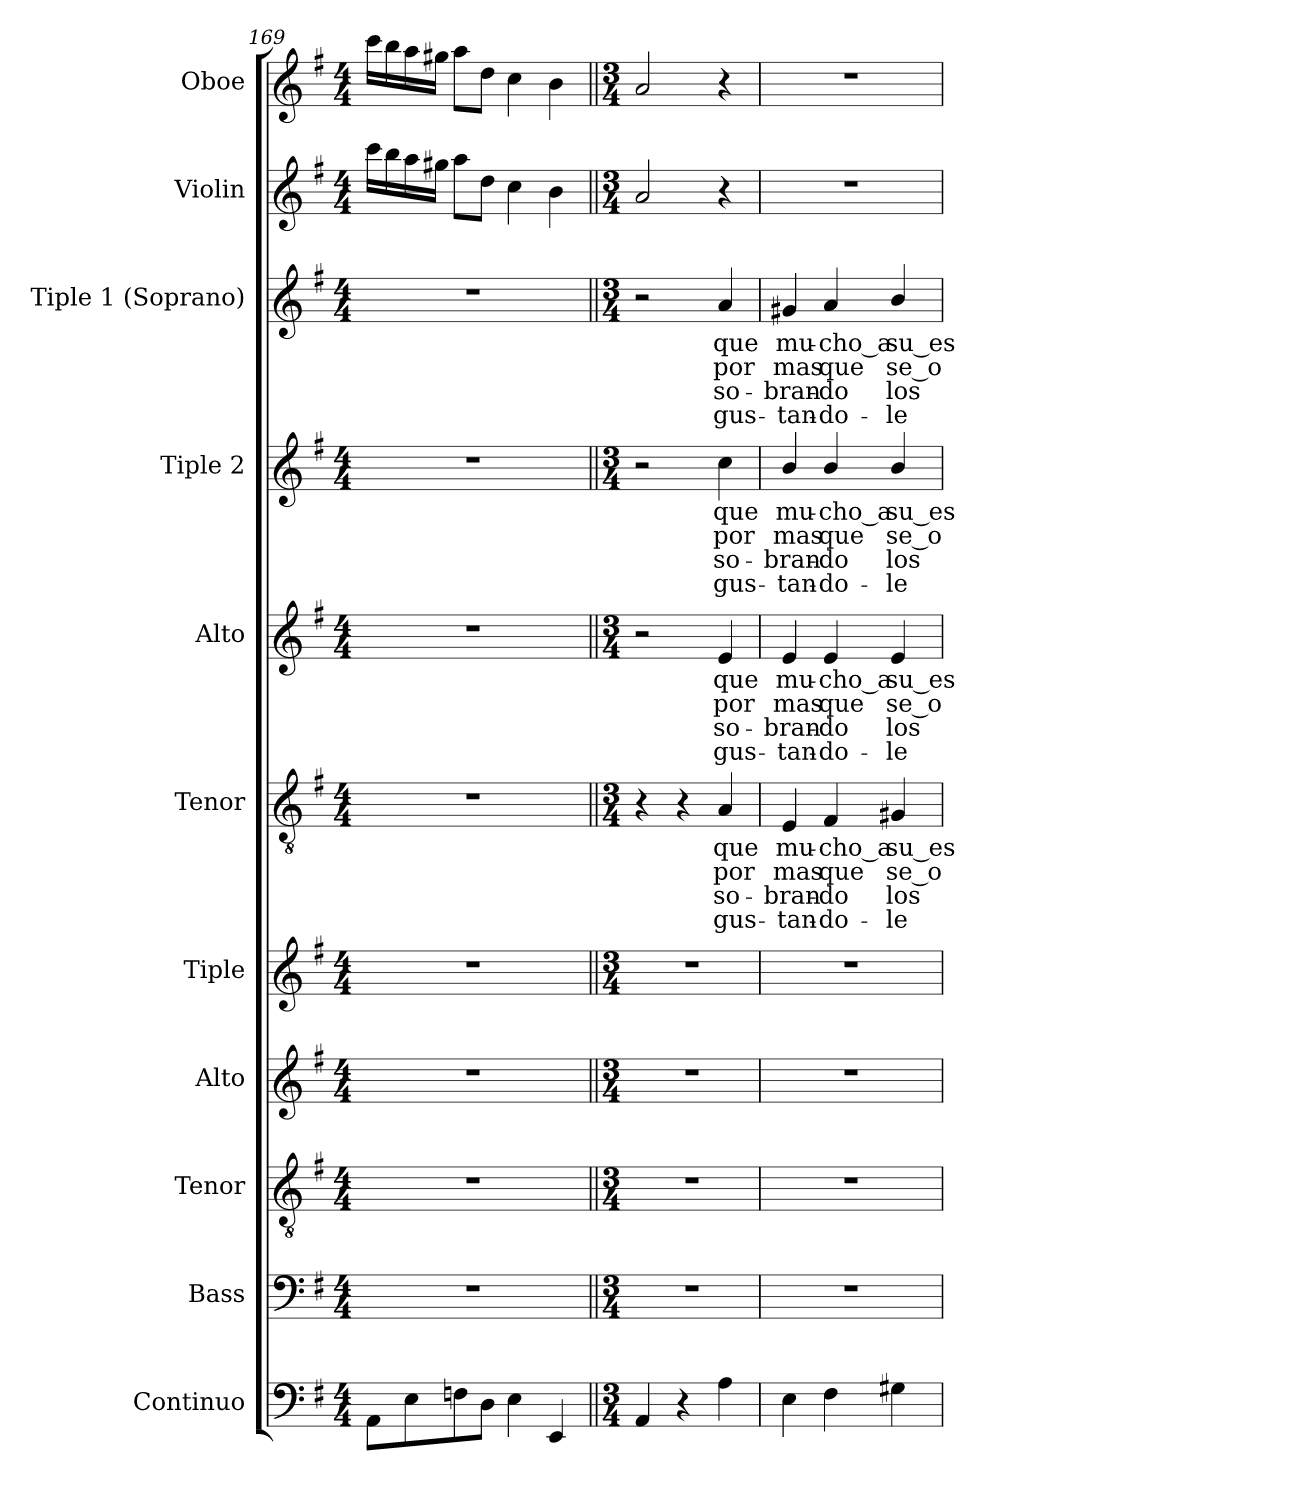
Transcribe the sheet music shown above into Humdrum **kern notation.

**kern	**kern	**kern	**kern	**kern	**kern	**text	**text	**text	**text	**kern	**text	**text	**text	**text	**kern	**text	**text	**text	**text	**kern	**text	**text	**text	**text	**kern	**kern
*part11	*part10	*part9	*part8	*part7	*part6	*part6	*part6	*part6	*part6	*part5	*part5	*part5	*part5	*part5	*part4	*part4	*part4	*part4	*part4	*part3	*part3	*part3	*part3	*part3	*part2	*part1
*staff11	*staff10	*staff9	*staff8	*staff7	*staff6	*staff6	*staff6	*staff6	*staff6	*staff5	*staff5	*staff5	*staff5	*staff5	*staff4	*staff4	*staff4	*staff4	*staff4	*staff3	*staff3	*staff3	*staff3	*staff3	*staff2	*staff1
*I"Continuo	*I"Bass	*I"Tenor	*I"Alto	*I"Tiple	*I"Tenor	*	*	*	*	*I"Alto	*	*	*	*	*I"Tiple 2	*	*	*	*	*I"Tiple 1 (Soprano)	*	*	*	*	*I"Violin	*I"Oboe
*I'Cont.	*I'B.	*I'T.	*I'A.	*	*I'T.	*	*	*	*	*I'A.	*	*	*	*	*	*	*	*	*	*I'S1.	*	*	*	*	*I'Vln.	*I'Ob.
*clefF4	*clefF4	*clefGv2	*clefG2	*clefG2	*clefGv2	*	*	*	*	*clefG2	*	*	*	*	*clefG2	*	*	*	*	*clefG2	*	*	*	*	*clefG2	*clefG2
*	*	*ITrd7c12	*	*	*ITrd7c12	*	*	*	*	*	*	*	*	*	*	*	*	*	*	*	*	*	*	*	*	*
*k[f#]	*k[f#]	*k[f#]	*k[f#]	*k[f#]	*k[f#]	*	*	*	*	*k[f#]	*	*	*	*	*k[f#]	*	*	*	*	*k[f#]	*	*	*	*	*k[f#]	*k[f#]
*G:	*G:	*G:	*G:	*G:	*G:	*	*	*	*	*G:	*	*	*	*	*G:	*	*	*	*	*G:	*	*	*	*	*G:	*G:
*M4/4	*M4/4	*M4/4	*M4/4	*M4/4	*M4/4	*	*	*	*	*M4/4	*	*	*	*	*M4/4	*	*	*	*	*M4/4	*	*	*	*	*M4/4	*M4/4
=169	=169	=169	=169	=169	=169	=169	=169	=169	=169	=169	=169	=169	=169	=169	=169	=169	=169	=169	=169	=169	=169	=169	=169	=169	=169	=169
8AAi\L	1r	1r	1r	1r	1r	.	.	.	.	1r	.	.	.	.	1r	.	.	.	.	1r	.	.	.	.	16ccci\LL	16ccci\LL
.	.	.	.	.	.	.	.	.	.	.	.	.	.	.	.	.	.	.	.	.	.	.	.	.	16bbi\	16bbi\
8Ei\	.	.	.	.	.	.	.	.	.	.	.	.	.	.	.	.	.	.	.	.	.	.	.	.	16aai\	16aai\
.	.	.	.	.	.	.	.	.	.	.	.	.	.	.	.	.	.	.	.	.	.	.	.	.	16gg#Xi\JJ	16gg#Xi\JJ
8Fni\	.	.	.	.	.	.	.	.	.	.	.	.	.	.	.	.	.	.	.	.	.	.	.	.	8aai\L	8aai\L
8Di\J	.	.	.	.	.	.	.	.	.	.	.	.	.	.	.	.	.	.	.	.	.	.	.	.	8ddi\J	8ddi\J
4Ei\	.	.	.	.	.	.	.	.	.	.	.	.	.	.	.	.	.	.	.	.	.	.	.	.	4cci\	4cci\
4EEi/	.	.	.	.	.	.	.	.	.	.	.	.	.	.	.	.	.	.	.	.	.	.	.	.	4bi\	4bi\
!!LO:PB:g=z
=170||	=170||	=170||	=170||	=170||	=170||	=170||	=170||	=170||	=170||	=170||	=170||	=170||	=170||	=170||	=170||	=170||	=170||	=170||	=170||	=170||	=170||	=170||	=170||	=170||	=170||	=170||
*M3/4	*M3/4	*M3/4	*M3/4	*M3/4	*M3/4	*	*	*	*	*M3/4	*	*	*	*	*M3/4	*	*	*	*	*M3/4	*	*	*	*	*M3/4	*M3/4
!	!LO:N:vis=1	!LO:N:vis=1	!LO:N:vis=1	!LO:N:vis=1	!	!	!	!	!	!	!	!	!	!	!	!	!	!	!	!	!	!	!	!	!	!
4AAi/	2.r	2.r	2.r	2.r	4r	.	.	.	.	2r	.	.	.	.	2r	.	.	.	.	2r	.	.	.	.	2ai/	2ai/
4r	.	.	.	.	4r	.	.	.	.	.	.	.	.	.	.	.	.	.	.	.	.	.	.	.	.	.
!	!	!	!	!	!	!LO:LY:b:color=#000000	!LO:LY:b:color=#000000	!LO:LY:b:color=#000000	!LO:LY:b:color=#000000	!	!	!	!	!	!	!	!	!	!	!	!	!	!	!	!	!
!	!	!	!	!	!	!	!	!	!	!	!LO:LY:b:color=#000000	!LO:LY:b:color=#000000	!LO:LY:b:color=#000000	!LO:LY:b:color=#000000	!	!	!	!	!	!	!	!	!	!	!	!
!	!	!	!	!	!	!	!	!	!	!	!	!	!	!	!	!LO:LY:b:color=#000000	!LO:LY:b:color=#000000	!LO:LY:b:color=#000000	!LO:LY:b:color=#000000	!	!	!	!	!	!	!
!	!	!	!	!	!	!	!	!	!	!	!	!	!	!	!	!	!	!	!	!	!LO:LY:b:color=#000000	!LO:LY:b:color=#000000	!LO:LY:b:color=#000000	!LO:LY:b:color=#000000	!	!
4Ai\	.	.	.	.	4AAi/	que	por	so-	gus-	4ei/	que	por	so-	gus-	4cci\	que	por	so-	gus-	4ai/	que	por	so-	gus-	4r	4r
=171	=171	=171	=171	=171	=171	=171	=171	=171	=171	=171	=171	=171	=171	=171	=171	=171	=171	=171	=171	=171	=171	=171	=171	=171	=171	=171
!	!LO:N:vis=1	!LO:N:vis=1	!LO:N:vis=1	!LO:N:vis=1	!	!	!	!	!	!	!	!	!	!	!	!	!	!	!	!	!	!	!	!	!	!
!	!	!	!	!	!	!LO:LY:b:color=#000000	!LO:LY:b:color=#000000	!LO:LY:b:color=#000000	!LO:LY:b:color=#000000	!	!	!	!	!	!	!	!	!	!	!	!	!	!	!	!	!
!	!	!	!	!	!	!	!	!	!	!	!LO:LY:b:color=#000000	!LO:LY:b:color=#000000	!LO:LY:b:color=#000000	!LO:LY:b:color=#000000	!	!	!	!	!	!	!	!	!	!	!	!
!	!	!	!	!	!	!	!	!	!	!	!	!	!	!	!	!LO:LY:b:color=#000000	!LO:LY:b:color=#000000	!LO:LY:b:color=#000000	!LO:LY:b:color=#000000	!	!	!	!	!	!	!
!	!	!	!	!	!	!	!	!	!	!	!	!	!	!	!	!	!	!	!	!	!LO:LY:b:color=#000000	!LO:LY:b:color=#000000	!LO:LY:b:color=#000000	!LO:LY:b:color=#000000	!LO:N:vis=1	!LO:N:vis=1
4Ei\	2.r	2.r	2.r	2.r	4EEi/	mu-	mas	-bran-	-tan-	4ei/	mu-	mas	-bran-	-tan-	4bi/	mu-	mas	-bran-	-tan-	4g#Xi/	mu-	mas	-bran-	-tan-	2.r	2.r
!	!	!	!	!	!	!LO:LY:b:color=#000000	!LO:LY:b:color=#000000	!LO:LY:b:color=#000000	!LO:LY:b:color=#000000	!	!	!	!	!	!	!	!	!	!	!	!	!	!	!	!	!
!	!	!	!	!	!	!	!	!	!	!	!LO:LY:b:color=#000000	!LO:LY:b:color=#000000	!LO:LY:b:color=#000000	!LO:LY:b:color=#000000	!	!	!	!	!	!	!	!	!	!	!	!
!	!	!	!	!	!	!	!	!	!	!	!	!	!	!	!	!LO:LY:b:color=#000000	!LO:LY:b:color=#000000	!LO:LY:b:color=#000000	!LO:LY:b:color=#000000	!	!	!	!	!	!	!
!	!	!	!	!	!	!	!	!	!	!	!	!	!	!	!	!	!	!	!	!	!LO:LY:b:color=#000000	!LO:LY:b:color=#000000	!LO:LY:b:color=#000000	!LO:LY:b:color=#000000	!	!
4F#i\	.	.	.	.	4FF#i/	-cho_a	que	-do	-do-	4ei/	-cho_a	que	-do	-do-	4bi/	-cho_a	que	-do	-do-	4ai/	-cho_a	que	-do	-do-	.	.
!	!	!	!	!	!	!LO:LY:b:color=#000000	!LO:LY:b:color=#000000	!LO:LY:b:color=#000000	!LO:LY:b:color=#000000	!	!	!	!	!	!	!	!	!	!	!	!	!	!	!	!	!
!	!	!	!	!	!	!	!	!	!	!	!LO:LY:b:color=#000000	!LO:LY:b:color=#000000	!LO:LY:b:color=#000000	!LO:LY:b:color=#000000	!	!	!	!	!	!	!	!	!	!	!	!
!	!	!	!	!	!	!	!	!	!	!	!	!	!	!	!	!LO:LY:b:color=#000000	!LO:LY:b:color=#000000	!LO:LY:b:color=#000000	!LO:LY:b:color=#000000	!	!	!	!	!	!	!
!	!	!	!	!	!	!	!	!	!	!	!	!	!	!	!	!	!	!	!	!	!LO:LY:b:color=#000000	!LO:LY:b:color=#000000	!LO:LY:b:color=#000000	!LO:LY:b:color=#000000	!	!
4G#Xi\	.	.	.	.	4GG#Xi/	su_es-	se_o-	los	-le	4ei/	su_es-	se_o-	los	-le	4bi/	su_es-	se_o-	los	-le	4bi/	su_es-	se_o-	los	-le	.	.
=	=	=	=	=	=	=	=	=	=	=	=	=	=	=	=	=	=	=	=	=	=	=	=	=	=	=
*-	*-	*-	*-	*-	*-	*-	*-	*-	*-	*-	*-	*-	*-	*-	*-	*-	*-	*-	*-	*-	*-	*-	*-	*-	*-	*-
